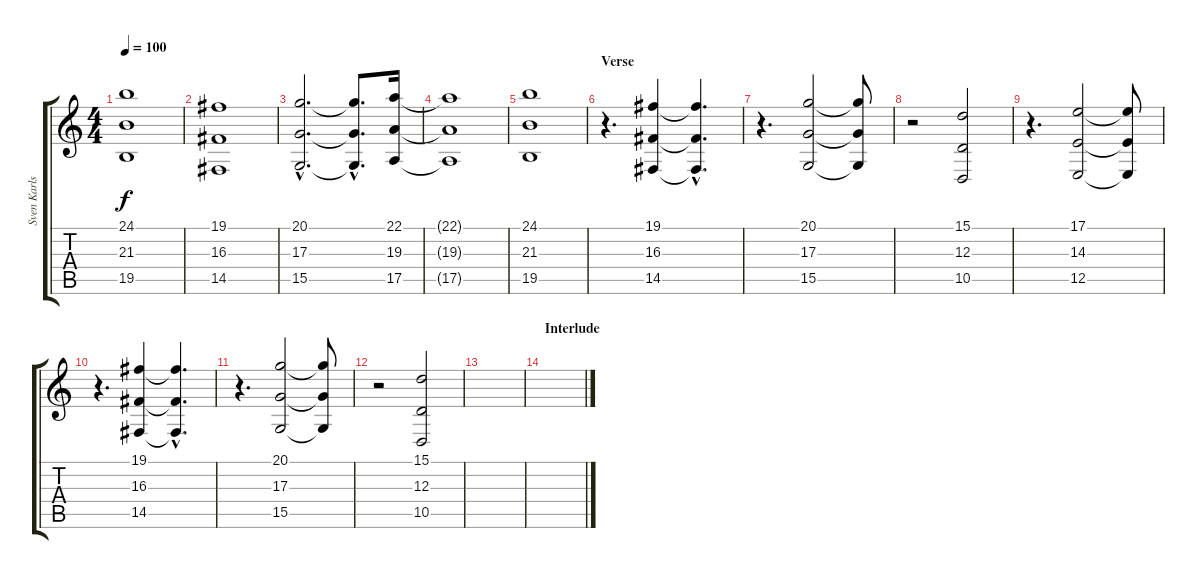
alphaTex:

\track ("Sven Karlsson" "Sven Karls") {instrument pad3polysynth}
\staff {score tabs}
\tuning (B3 Gb3 D3 A2 E2 B1) {hide}
\ts (4 4)
\tempo 100
\clef g2
\ks c
(24.1 21.3 19.5).1{dy f} |
(19.1 16.3 14.5).1 |
(20.1{hac} 17.3{hac} 15.5{hac}).2{d} (20.1{hac t} 17.3{hac t} 15.5{hac t}).8{d} (22.1 19.3 17.5).16 |
(22.1{t} 19.3{t} 17.5{t}).1 |
(24.1 21.3 19.5).1 |
\section ("" "Verse")
r.4{d} (19.1 16.3 14.5).4 (19.1{hac t} 16.3{hac t} 14.5{hac t}).4{d} |
r.4{d} (20.1 17.3 15.5).2 (20.1{t} 17.3{t} 15.5{t}).8 |
r.2 (15.1 12.3 10.5).2 |
r.4{d} (17.1 14.3 12.5).2 (17.1{t} 14.3{t} 12.5{t}).8 |
r.4{d} (19.1 16.3 14.5).4 (19.1{hac t} 16.3{hac t} 14.5{hac t}).4{d} |
r.4{d} (20.1 17.3 15.5).2 (20.1{t} 17.3{t} 15.5{t}).8 |
r.2 (15.1 12.3 10.5).2 |
|
\section ("" "Interlude")
